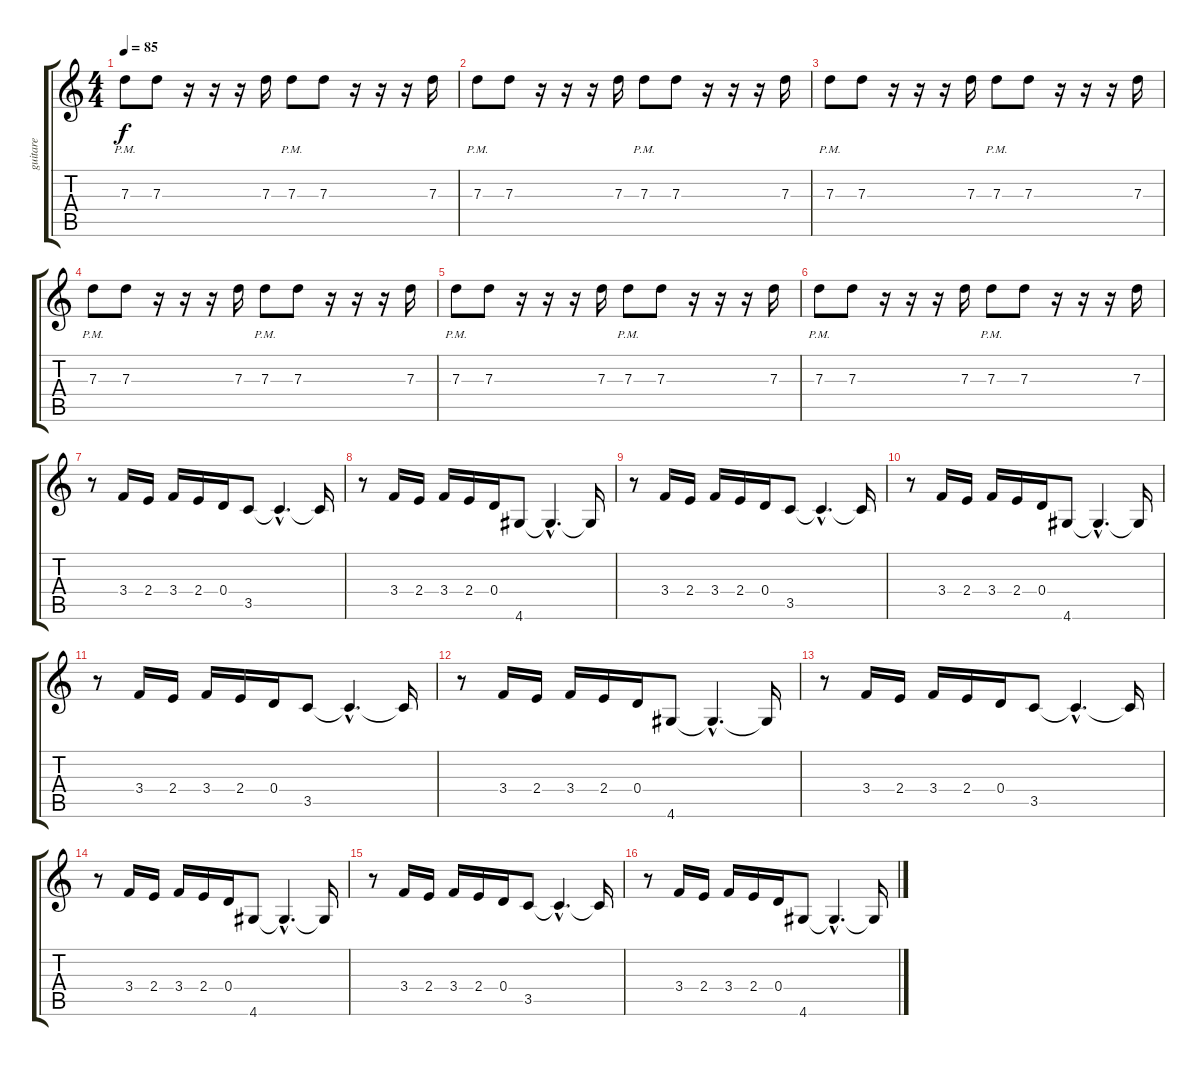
\track ("guitare" "guitare") {instrument distortionguitar}
\staff {score tabs}
\tuning (E4 B3 G3 D3 A2 E2) {hide}
\ts (4 4)
\tempo 85
\clef g2
\ks c
7.3{pm}.8{dy f} 7.3.8 r.16 r.16 r.16 7.3.16 7.3{pm}.8 7.3.8 r.16 r.16 r.16 7.3.16 |
7.3{pm}.8 7.3.8 r.16 r.16 r.16 7.3.16 7.3{pm}.8 7.3.8 r.16 r.16 r.16 7.3.16 |
7.3{pm}.8 7.3.8 r.16 r.16 r.16 7.3.16 7.3{pm}.8 7.3.8 r.16 r.16 r.16 7.3.16 |
7.3{pm}.8 7.3.8 r.16 r.16 r.16 7.3.16 7.3{pm}.8 7.3.8 r.16 r.16 r.16 7.3.16 |
7.3{pm}.8 7.3.8 r.16 r.16 r.16 7.3.16 7.3{pm}.8 7.3.8 r.16 r.16 r.16 7.3.16 |
7.3{pm}.8 7.3.8 r.16 r.16 r.16 7.3.16 7.3{pm}.8 7.3.8 r.16 r.16 r.16 7.3.16 |
r.8 3.4.16 2.4.16 3.4.16 2.4.16 0.4.16 3.5.8 3.5{hac t}.4{d} 3.5{t}.16 |
r.8 3.4.16 2.4.16 3.4.16 2.4.16 0.4.16 4.6.8 4.6{hac t}.4{d} 4.6{t}.16 |
r.8 3.4.16 2.4.16 3.4.16 2.4.16 0.4.16 3.5.8 3.5{hac t}.4{d} 3.5{t}.16 |
r.8 3.4.16 2.4.16 3.4.16 2.4.16 0.4.16 4.6.8 4.6{hac t}.4{d} 4.6{t}.16 |
r.8 3.4.16 2.4.16 3.4.16 2.4.16 0.4.16 3.5.8 3.5{hac t}.4{d} 3.5{t}.16 |
r.8 3.4.16 2.4.16 3.4.16 2.4.16 0.4.16 4.6.8 4.6{hac t}.4{d} 4.6{t}.16 |
r.8 3.4.16 2.4.16 3.4.16 2.4.16 0.4.16 3.5.8 3.5{hac t}.4{d} 3.5{t}.16 |
r.8 3.4.16 2.4.16 3.4.16 2.4.16 0.4.16 4.6.8 4.6{hac t}.4{d} 4.6{t}.16 |
r.8 3.4.16 2.4.16 3.4.16 2.4.16 0.4.16 3.5.8 3.5{hac t}.4{d} 3.5{t}.16 |
r.8 3.4.16 2.4.16 3.4.16 2.4.16 0.4.16 4.6.8 4.6{hac t}.4{d} 4.6{t}.16
